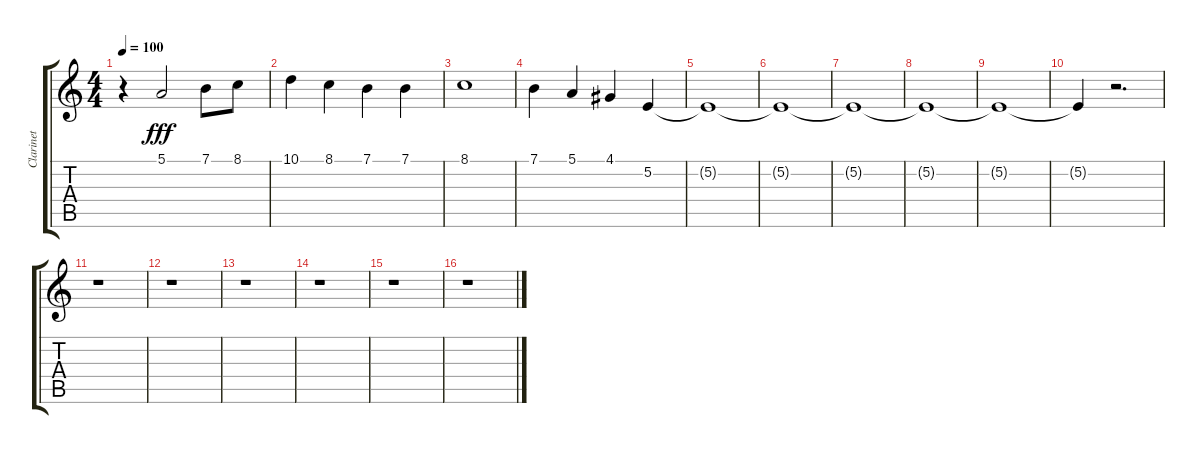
\track ("Clarinet" "Clarinet") {instrument clarinet}
\staff {score tabs}
\tuning (E4 B3 G3 D3 A2 E2) {hide}
\ts (4 4)
\tempo 100
\clef g2
\ks c
r.4{dy fff} 5.1.2 7.1.8 8.1.8 |
10.1.4 8.1.4 7.1.4 7.1.4 |
8.1.1 |
7.1.4 5.1.4 4.1.4 5.2.4 |
5.2{t}.1 |
5.2{t}.1 |
5.2{t}.1 |
5.2{t}.1 |
5.2{t}.1 |
5.2{t}.4 r.2{d} |
r.1 |
r.1 |
r.1 |
r.1 |
r.1 |
r.1
